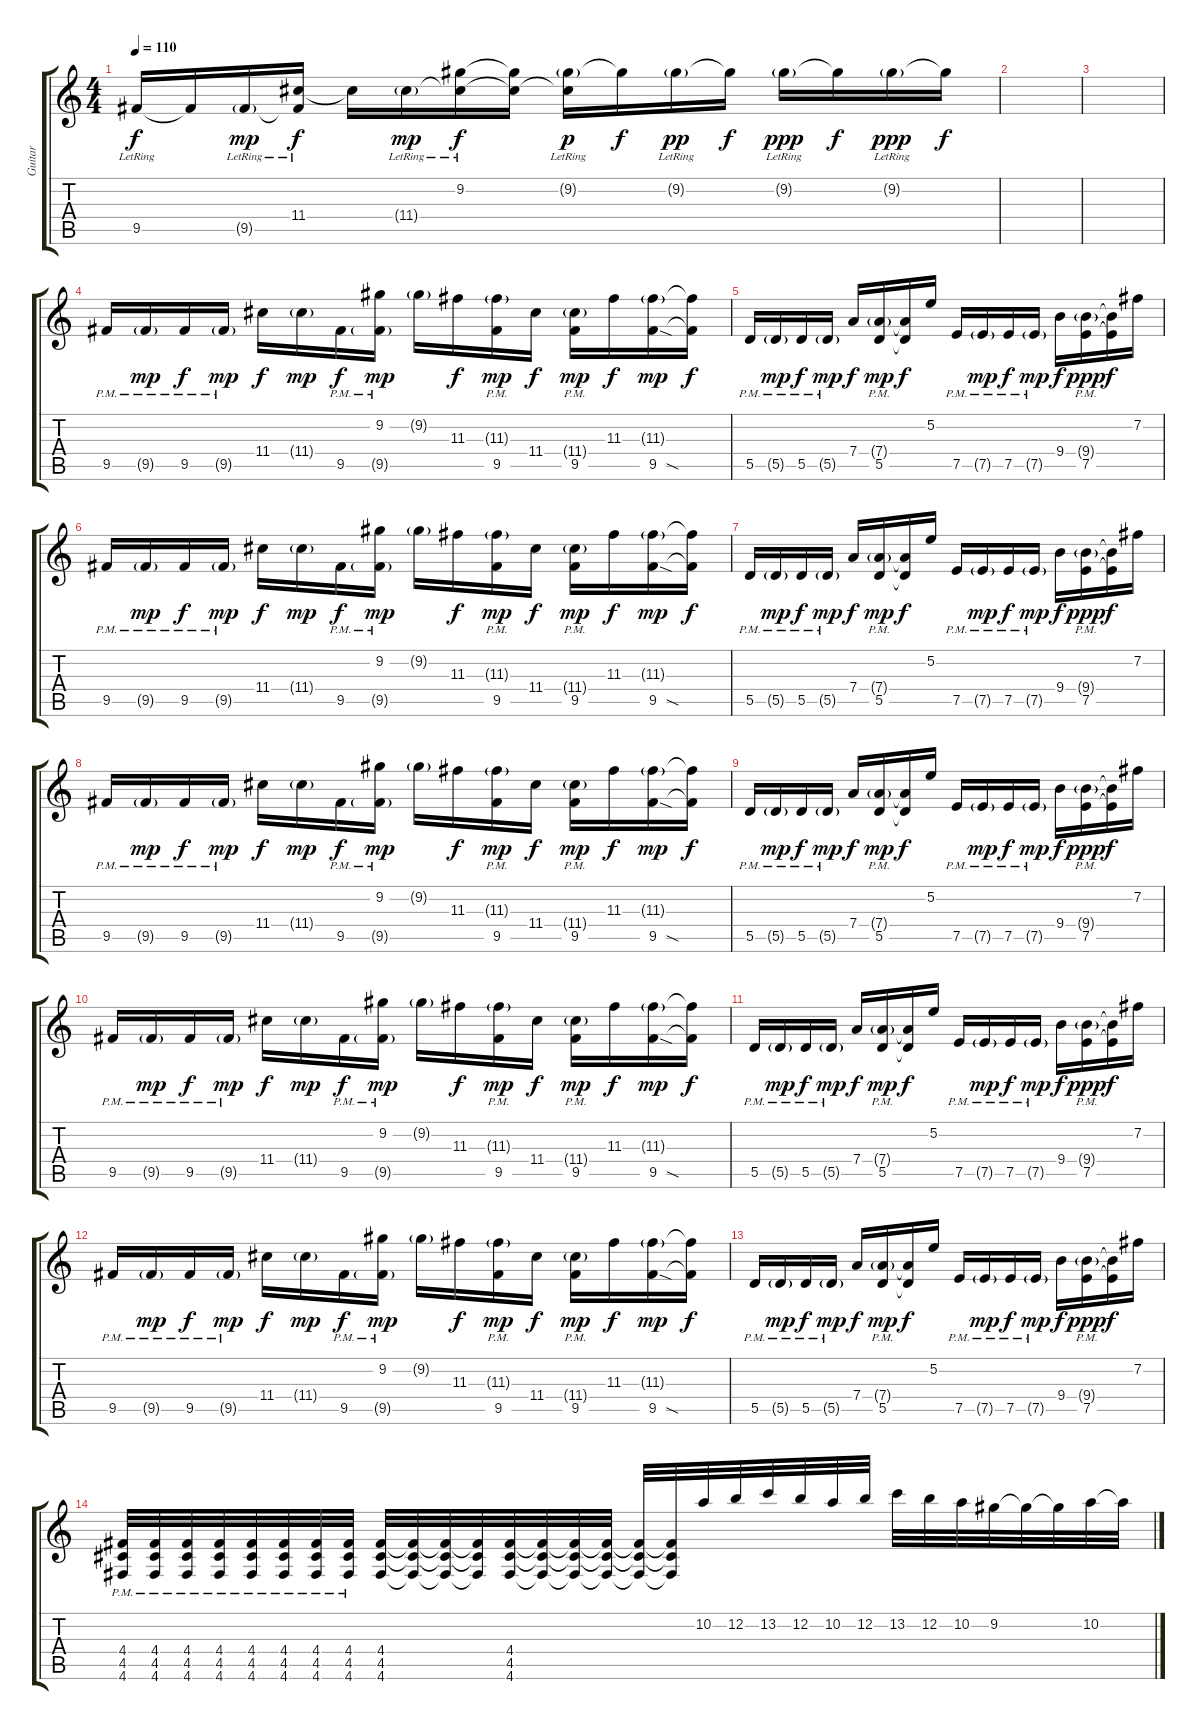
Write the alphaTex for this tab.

\track ("Guitar" "Guitar") {instrument electricguitarjazz}
\staff {score tabs}
\tuning (E4 B3 G3 D3 A2 D2) {hide}
\ts (4 4)
\tempo 110
\clef g2
\ks c
9.5{lr}.16{dy f} 9.5{t}.16 9.5{g lr}.16{dy mp} (11.4{lr} 9.5{t}).16{dy f} 11.4{t}.16 11.4{g lr}.16{dy mp} (9.2{lr} 11.4{t}).16{dy f} (9.2{t} 11.4{t}).16 (9.2{g lr} 11.4{t}).16{dy p} 9.2{t}.16{dy f} 9.2{g lr}.16{dy pp} 9.2{t}.16{dy f} 9.2{g lr}.16{dy ppp} 9.2{t}.16{dy f} 9.2{g lr}.16{dy ppp} 9.2{t}.16{dy f} |
|
|
9.5{pm}.16 9.5{g pm}.16{dy mp} 9.5{pm}.16{dy f} 9.5{g pm}.16{dy mp} 11.4.16{dy f} 11.4{g}.16{dy mp} 9.5{pm}.16{dy f} (9.2 9.5{g pm}).16{dy mp} 9.2{g}.16 11.3.16{dy f} (11.3{g} 9.5{pm}).16{dy mp} 11.4.16{dy f} (11.4{g} 9.5{pm}).16{dy mp} 11.3.16{dy f} (11.3{g} 9.5{sod}).16{dy mp} (11.3{t} 9.5{t}).16{dy f} |
5.5{pm}.16 5.5{g pm}.16{dy mp} 5.5{pm}.16{dy f} 5.5{g pm}.16{dy mp} 7.4.16{dy f} (7.4{g} 5.5{pm}).16{dy mp} (7.4{t} 5.5{t}).16{dy f} 5.2.16 7.5{pm}.16 7.5{g pm}.16{dy mp} 7.5{pm}.16{dy f} 7.5{g pm}.16{dy mp} 9.4.16{dy f} (9.4{g} 7.5{pm}).16{dy ppp} (9.4{t} 7.5{t}).16{dy f} 7.2.16 |
9.5{pm}.16 9.5{g pm}.16{dy mp} 9.5{pm}.16{dy f} 9.5{g pm}.16{dy mp} 11.4.16{dy f} 11.4{g}.16{dy mp} 9.5{pm}.16{dy f} (9.2 9.5{g pm}).16{dy mp} 9.2{g}.16 11.3.16{dy f} (11.3{g} 9.5{pm}).16{dy mp} 11.4.16{dy f} (11.4{g} 9.5{pm}).16{dy mp} 11.3.16{dy f} (11.3{g} 9.5{sod}).16{dy mp} (11.3{t} 9.5{t}).16{dy f} |
5.5{pm}.16 5.5{g pm}.16{dy mp} 5.5{pm}.16{dy f} 5.5{g pm}.16{dy mp} 7.4.16{dy f} (7.4{g} 5.5{pm}).16{dy mp} (7.4{t} 5.5{t}).16{dy f} 5.2.16 7.5{pm}.16 7.5{g pm}.16{dy mp} 7.5{pm}.16{dy f} 7.5{g pm}.16{dy mp} 9.4.16{dy f} (9.4{g} 7.5{pm}).16{dy ppp} (9.4{t} 7.5{t}).16{dy f} 7.2.16 |
9.5{pm}.16 9.5{g pm}.16{dy mp} 9.5{pm}.16{dy f} 9.5{g pm}.16{dy mp} 11.4.16{dy f} 11.4{g}.16{dy mp} 9.5{pm}.16{dy f} (9.2 9.5{g pm}).16{dy mp} 9.2{g}.16 11.3.16{dy f} (11.3{g} 9.5{pm}).16{dy mp} 11.4.16{dy f} (11.4{g} 9.5{pm}).16{dy mp} 11.3.16{dy f} (11.3{g} 9.5{sod}).16{dy mp} (11.3{t} 9.5{t}).16{dy f} |
5.5{pm}.16 5.5{g pm}.16{dy mp} 5.5{pm}.16{dy f} 5.5{g pm}.16{dy mp} 7.4.16{dy f} (7.4{g} 5.5{pm}).16{dy mp} (7.4{t} 5.5{t}).16{dy f} 5.2.16 7.5{pm}.16 7.5{g pm}.16{dy mp} 7.5{pm}.16{dy f} 7.5{g pm}.16{dy mp} 9.4.16{dy f} (9.4{g} 7.5{pm}).16{dy ppp} (9.4{t} 7.5{t}).16{dy f} 7.2.16 |
9.5{pm}.16 9.5{g pm}.16{dy mp} 9.5{pm}.16{dy f} 9.5{g pm}.16{dy mp} 11.4.16{dy f} 11.4{g}.16{dy mp} 9.5{pm}.16{dy f} (9.2 9.5{g pm}).16{dy mp} 9.2{g}.16 11.3.16{dy f} (11.3{g} 9.5{pm}).16{dy mp} 11.4.16{dy f} (11.4{g} 9.5{pm}).16{dy mp} 11.3.16{dy f} (11.3{g} 9.5{sod}).16{dy mp} (11.3{t} 9.5{t}).16{dy f} |
5.5{pm}.16 5.5{g pm}.16{dy mp} 5.5{pm}.16{dy f} 5.5{g pm}.16{dy mp} 7.4.16{dy f} (7.4{g} 5.5{pm}).16{dy mp} (7.4{t} 5.5{t}).16{dy f} 5.2.16 7.5{pm}.16 7.5{g pm}.16{dy mp} 7.5{pm}.16{dy f} 7.5{g pm}.16{dy mp} 9.4.16{dy f} (9.4{g} 7.5{pm}).16{dy ppp} (9.4{t} 7.5{t}).16{dy f} 7.2.16 |
9.5{pm}.16 9.5{g pm}.16{dy mp} 9.5{pm}.16{dy f} 9.5{g pm}.16{dy mp} 11.4.16{dy f} 11.4{g}.16{dy mp} 9.5{pm}.16{dy f} (9.2 9.5{g pm}).16{dy mp} 9.2{g}.16 11.3.16{dy f} (11.3{g} 9.5{pm}).16{dy mp} 11.4.16{dy f} (11.4{g} 9.5{pm}).16{dy mp} 11.3.16{dy f} (11.3{g} 9.5{sod}).16{dy mp} (11.3{t} 9.5{t}).16{dy f} |
5.5{pm}.16 5.5{g pm}.16{dy mp} 5.5{pm}.16{dy f} 5.5{g pm}.16{dy mp} 7.4.16{dy f} (7.4{g} 5.5{pm}).16{dy mp} (7.4{t} 5.5{t}).16{dy f} 5.2.16 7.5{pm}.16 7.5{g pm}.16{dy mp} 7.5{pm}.16{dy f} 7.5{g pm}.16{dy mp} 9.4.16{dy f} (9.4{g} 7.5{pm}).16{dy ppp} (9.4{t} 7.5{t}).16{dy f} 7.2.16 |
(4.4{pm} 4.5{pm} 4.6{pm}).32 (4.4{pm} 4.5{pm} 4.6{pm}).32 (4.4{pm} 4.5{pm} 4.6{pm}).32 (4.4{pm} 4.5{pm} 4.6{pm}).32 (4.4{pm} 4.5{pm} 4.6{pm}).32 (4.4{pm} 4.5{pm} 4.6{pm}).32 (4.4{pm} 4.5{pm} 4.6{pm}).32 (4.4{pm} 4.5{pm} 4.6{pm}).32 (4.4 4.5 4.6).32 (4.4{t} 4.5{t} 4.6{t}).32 (4.4{t} 4.5{t} 4.6{t}).32 (4.4{t} 4.5{t} 4.6{t}).32 (4.4 4.5 4.6).32 (4.4{t} 4.5{t} 4.6{t}).32 (4.4{t} 4.5{t} 4.6{t}).32 (4.4{t} 4.5{t} 4.6{t}).32 (4.4{t} 4.5{t} 4.6{t}).32 (4.4{t} 4.5{t} 4.6{t}).32 10.2.32 12.2.32 13.2.32 12.2.32 10.2.32 12.2.32 13.2.32 12.2.32 10.2.32 9.2.32 9.2{t}.32 9.2{t}.32 10.2.32 10.2{t}.32
